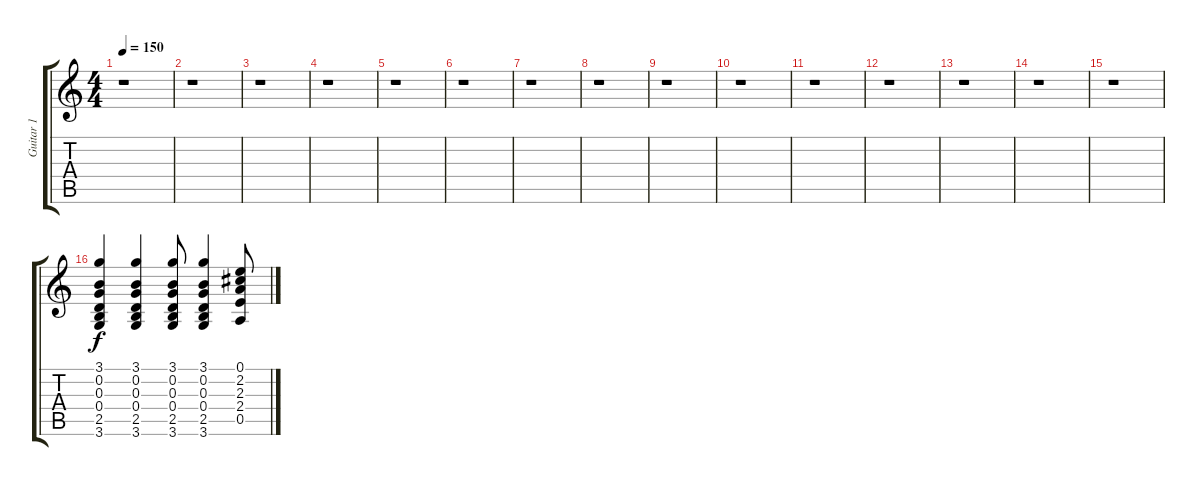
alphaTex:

\track ("Guitar 1" "Guitar 1") {instrument overdrivenguitar}
\staff {score tabs}
\tuning (E4 B3 G3 D3 A2 E2) {hide}
\ts (4 4)
\tempo 150
\clef g2
\ks c
r.1{dy f} |
r.1 |
r.1 |
r.1 |
r.1 |
r.1 |
r.1 |
r.1 |
r.1 |
r.1 |
r.1 |
r.1 |
r.1 |
r.1 |
r.1 |
(3.1 0.2 0.3 0.4 2.5 3.6).4{volume 8 balance 14 instrument distortionguitar} (3.1 0.2 0.3 0.4 2.5 3.6).4 (3.1 0.2 0.3 0.4 2.5 3.6).8 (3.1 0.2 0.3 0.4 2.5 3.6).4 (0.1 2.2 2.3 2.4 0.5).8
